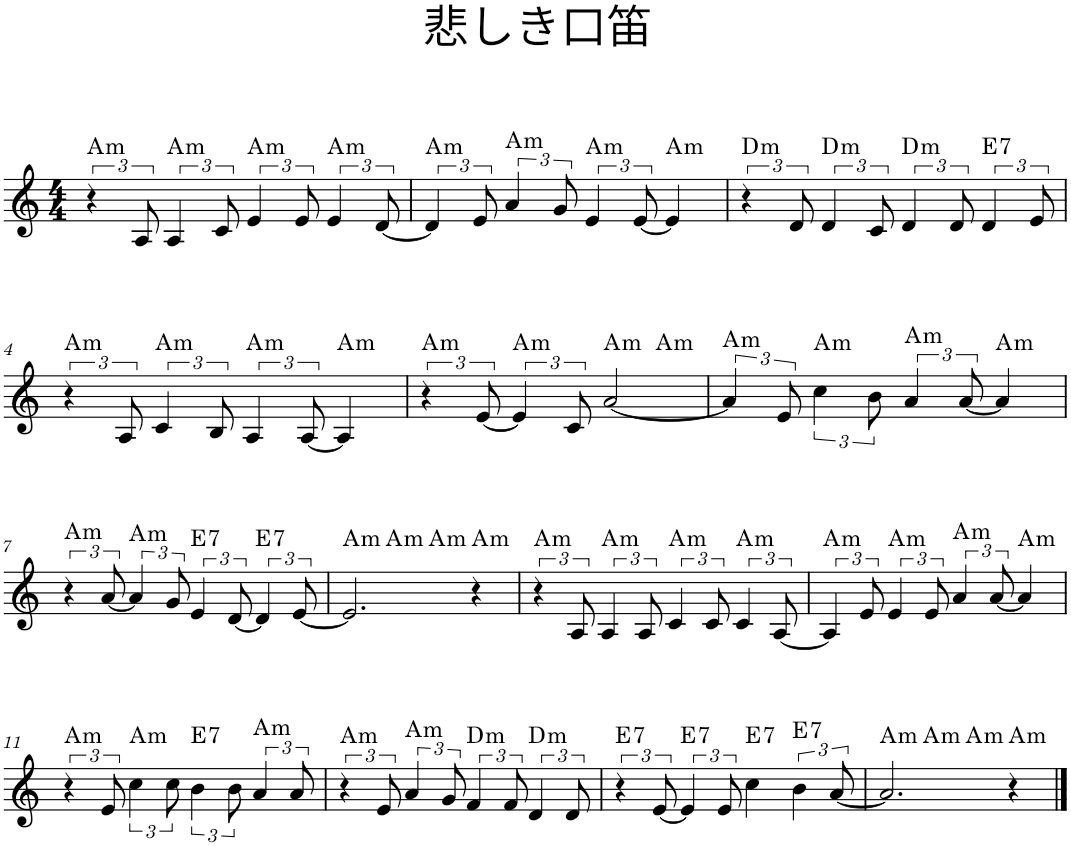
**kern	**harte
*part1	*part1
*staff1	*
*I"Piano	*
*I'Pno.	*
*clefG2	*
*k[]	*
*M4/4	*
=1	=1
!	!LO:H:kt=m
6r	A:min
12A/	.
!	!LO:H:kt=m
6A/	A:min
12c/	.
!	!LO:H:kt=m
6e/	A:min
12e/	.
!	!LO:H:kt=m
6e/	A:min
[12d/	.
=2	=2
!	!LO:H:kt=m
6d/]	A:min
12e/	.
!	!LO:H:kt=m
6a/	A:min
12g/	.
!	!LO:H:kt=m
6e/	A:min
[12e/	.
!	!LO:H:kt=m
4e/]	A:min
=3	=3
!	!LO:H:kt=m
6r	D:min
12d/	.
!	!LO:H:kt=m
6d/	D:min
12c/	.
!	!LO:H:kt=m
6d/	D:min
12d/	.
!	!LO:H:kt=7
6d/	E:7
12e/	.
!!LO:LB:g=z
=4	=4
!	!LO:H:kt=m
6r	A:min
12A/	.
!	!LO:H:kt=m
6c/	A:min
12B/	.
!	!LO:H:kt=m
6A/	A:min
[12A/	.
!	!LO:H:kt=m
4A/]	A:min
=5	=5
!	!LO:H:kt=m
*^	*
6r	2.ryy	A:min
[12e/	.	.
!	!	!LO:H:kt=m
6e/]	.	A:min
12c/	.	.
!	!	!LO:H:kt=m
[2a/	.	A:min
!	!	!LO:H:kt=m
.	4ryy	A:min
=6	=6	=6
!	!	!LO:H:kt=m
*v	*v	*
6a/]	A:min
12e/	.
!	!LO:H:kt=m
6cc\	A:min
12b\	.
!	!LO:H:kt=m
6a/	A:min
[12a/	.
!	!LO:H:kt=m
4a/]	A:min
!!LO:LB:g=z
=7	=7
!	!LO:H:kt=m
6r	A:min
[12a/	.
!	!LO:H:kt=m
6a/]	A:min
12g/	.
!	!LO:H:kt=7
6e/	E:7
[12d/	.
!	!LO:H:kt=7
6d/]	E:7
[12e/	.
=8	=8
!	!LO:H:kt=m
*^	*
*	*^	*
2.e/]	4ryy	2ryy	A:min
!	!	!	!LO:H:kt=m
.	2.ryy	.	A:min
!	!	!	!LO:H:kt=m
.	.	2ryy	A:min
!	!	!	!LO:H:kt=m
4r	.	.	A:min
=9	=9	=9	=9
!	!	!	!LO:H:kt=m
*v	*v	*v	*
6r	A:min
12A/	.
!	!LO:H:kt=m
6A/	A:min
12A/	.
!	!LO:H:kt=m
6c/	A:min
12c/	.
!	!LO:H:kt=m
6c/	A:min
[12A/	.
=10	=10
!	!LO:H:kt=m
6A/]	A:min
12e/	.
!	!LO:H:kt=m
6e/	A:min
12e/	.
!	!LO:H:kt=m
6a/	A:min
[12a/	.
!	!LO:H:kt=m
4a/]	A:min
!!LO:LB:g=z
=11	=11
!	!LO:H:kt=m
6r	A:min
12e/	.
!	!LO:H:kt=m
6cc\	A:min
12cc\	.
!	!LO:H:kt=7
6b\	E:7
12b\	.
!	!LO:H:kt=m
6a/	A:min
12a/	.
=12	=12
!	!LO:H:kt=m
6r	A:min
12e/	.
!	!LO:H:kt=m
6a/	A:min
12gn/	.
!	!LO:H:kt=m
6f/	D:min
12f/	.
!	!LO:H:kt=m
6d/	D:min
12d/	.
=13	=13
!	!LO:H:kt=7
6r	E:7
[12e/	.
!	!LO:H:kt=7
6e/]	E:7
12e/	.
!	!LO:H:kt=7
4cc\	E:7
!	!LO:H:kt=7
6b\	E:7
[12a/	.
=14	=14
!	!LO:H:kt=m
*^	*
*	*^	*
2.a/]	4ryy	2ryy	A:min
!	!	!	!LO:H:kt=m
.	2.ryy	.	A:min
!	!	!	!LO:H:kt=m
.	.	2ryy	A:min
!	!	!	!LO:H:kt=m
4r	.	.	A:min
*v	*v	*v	*
==	==
*-	*-
